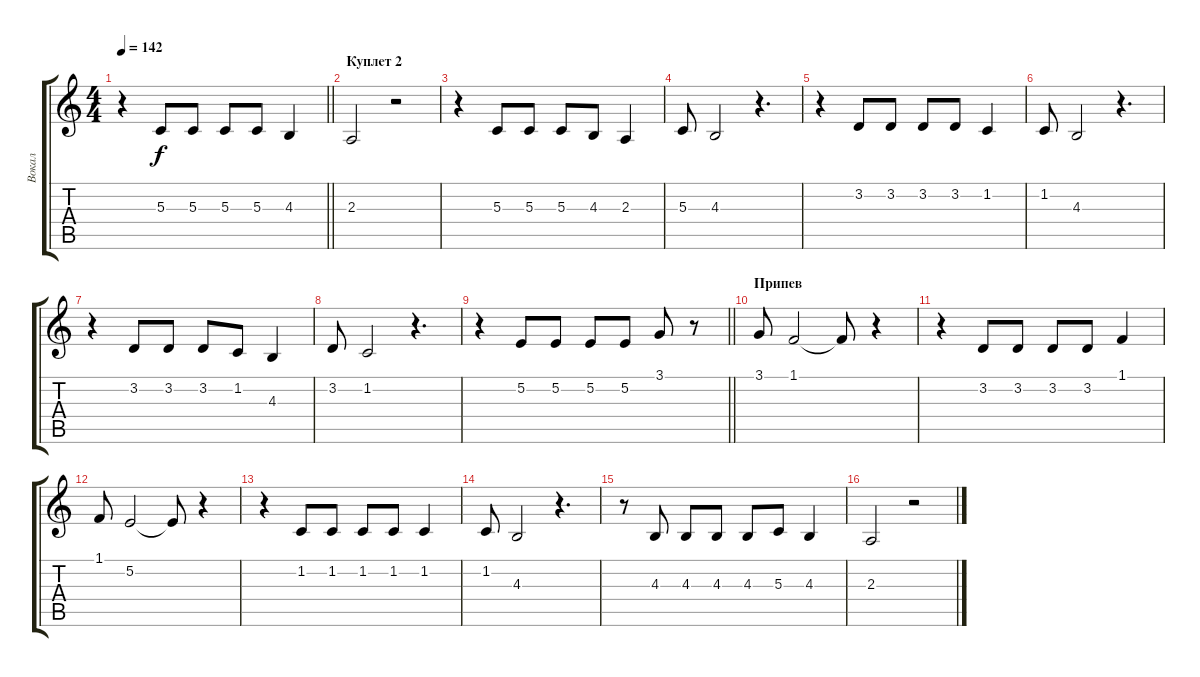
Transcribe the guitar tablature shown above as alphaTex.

\track ("Вокал" "Вокал") {instrument tenorsax}
\staff {score tabs}
\tuning (E4 B3 G3 D3 A2 E2) {hide}
\ts (4 4)
\tempo 142
\clef g2
\barLineRight lightlight
\ks c
r.4{dy f} 5.3.8 5.3.8 5.3.8 5.3.8 4.3.4 |
\section ("" "Куплет 2")
2.3.2 r.2 |
r.4 5.3.8 5.3.8 5.3.8 4.3.8 2.3.4 |
5.3.8 4.3.2 r.4{d} |
r.4 3.2.8 3.2.8 3.2.8 3.2.8 1.2.4 |
1.2.8 4.3.2 r.4{d} |
r.4 3.2.8 3.2.8 3.2.8 1.2.8 4.3.4 |
3.2.8 1.2.2 r.4{d} |
\barLineRight lightlight
r.4 5.2.8 5.2.8 5.2.8 5.2.8 3.1.8 r.8 |
\section ("" "Припев")
3.1.8 1.1.2 1.1{t}.8 r.4 |
r.4 3.2.8 3.2.8 3.2.8 3.2.8 1.1.4 |
1.1.8 5.2.2 5.2{t}.8 r.4 |
r.4 1.2.8 1.2.8 1.2.8 1.2.8 1.2.4 |
1.2.8 4.3.2 r.4{d} |
r.8 4.3.8 4.3.8 4.3.8 4.3.8 5.3.8 4.3.4 |
2.3.2 r.2
